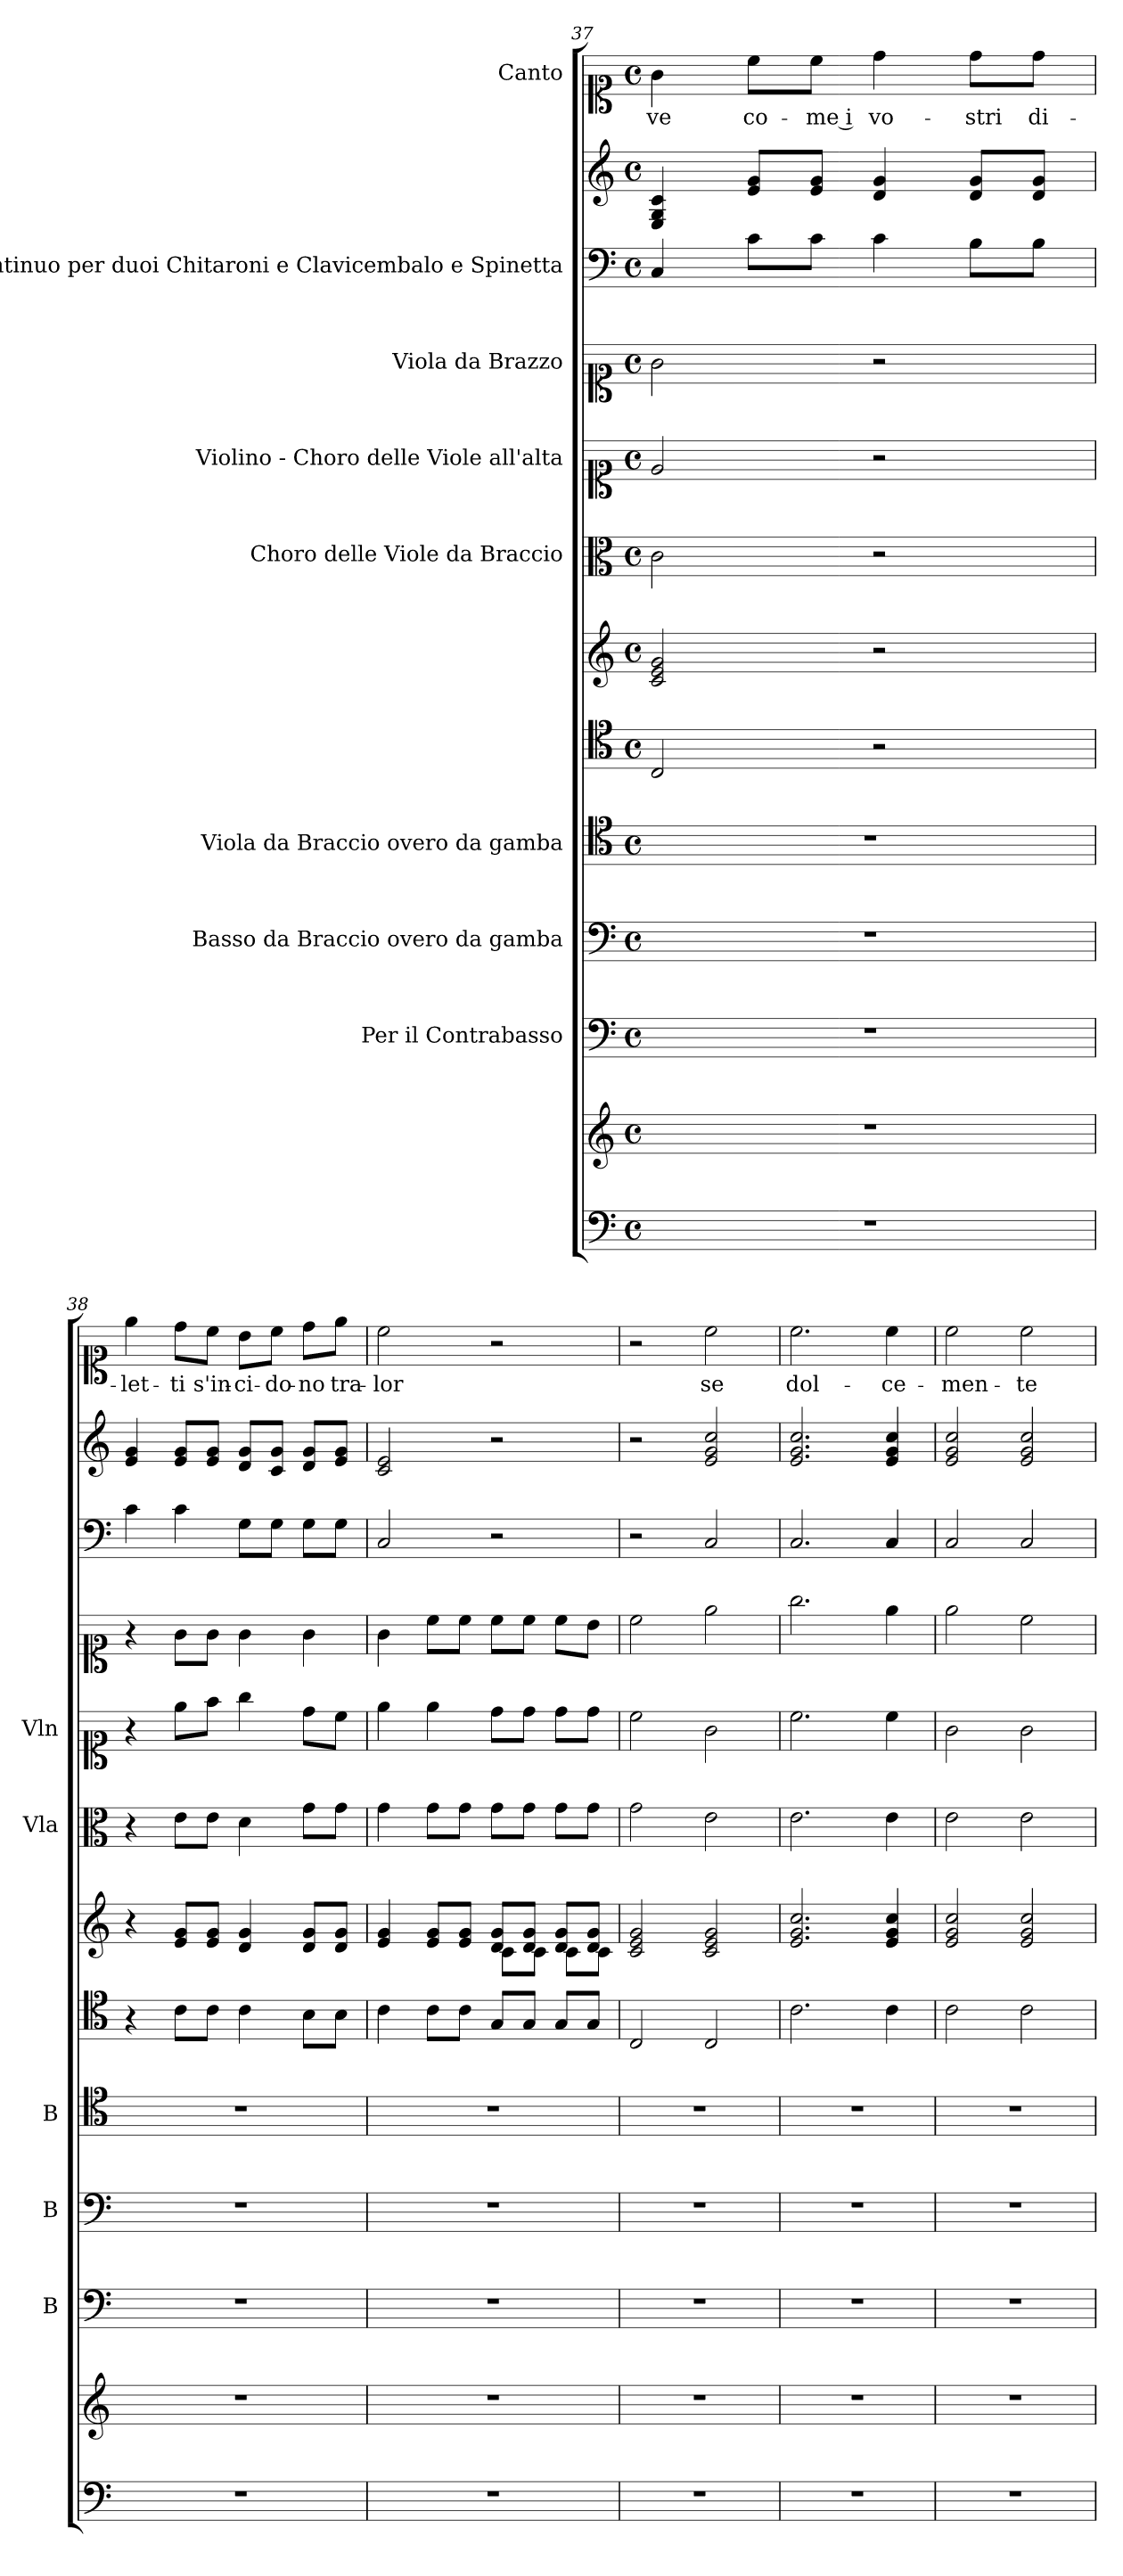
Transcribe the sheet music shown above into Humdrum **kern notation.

**kern	**kern	**kern	**kern	**kern	**kern	**kern	**kern	**kern	**kern	**kern	**kern	**kern	**text
*part12	*part11	*part10	*part9	*part8	*part7	*part6	*part5	*part4	*part3	*part2	*part2	*part1	*part1
*staff13	*staff12	*staff11	*staff10	*staff9	*staff8	*staff7	*staff6	*staff5	*staff4	*staff3	*staff2	*staff1	*staff1
*	*	*I"Per il Contrabasso	*I"Basso da Braccio overo da gamba	*I"Viola da Braccio overo da gamba	*	*	*I"Choro delle  Viole da Braccio	*I"Violino - Choro delle Viole all'alta	*I"Viola da Brazzo	*I"Basso continuo per duoi Chitaroni  e Clavicembalo e Spinetta	*	*I"Canto	*
*	*	*I'B	*I'B	*I'B	*	*	*I'Vla	*I'Vln	*	*	*	*	*
*clefF4	*clefG2	*clefF4	*clefF4	*clefC4	*clefC4	*clefG2	*clefC3	*clefC1	*clefC1	*clefF4	*clefG2	*clefC1	*
*k[]	*k[]	*k[]	*k[]	*k[]	*k[]	*k[]	*k[]	*k[]	*k[]	*k[]	*k[]	*k[]	*
*C:	*C:	*C:	*C:	*C:	*C:	*C:	*C:	*C:	*C:	*C:	*C:	*C:	*
*M4/4	*M4/4	*M4/4	*M4/4	*M4/4	*M4/4	*M4/4	*M4/4	*M4/4	*M4/4	*M4/4	*M4/4	*M4/4	*
*met(c)	*met(c)	*met(c)	*met(c)	*met(c)	*met(c)	*met(c)	*met(c)	*met(c)	*met(c)	*met(c)	*met(c)	*met(c)	*
=37	=37	=37	=37	=37	=37	=37	=37	=37	=37	=37	=37	=37	=37
!	!	!	!	!	!	!	!	!	!	!	!	!	!LO:LY:b
1r	1r	1r	1r	1r	2C/	2c/ 2e/ 2g/	2c\	2e/	2g\	4C/	4E/ 4G/ 4c/	4g\	-ve
!	!	!	!	!	!	!	!	!	!	!	!	!	!LO:LY:b
.	.	.	.	.	.	.	.	.	.	8c\L	8e/ 8g/L	8cc\L	co-
!	!	!	!	!	!	!	!	!	!	!	!	!	!LO:LY:b
.	.	.	.	.	.	.	.	.	.	8c\J	8e/ 8g/J	8cc\J	-me i
!	!	!	!	!	!	!	!	!	!	!	!	!	!LO:LY:b
.	.	.	.	.	2r	2r	2r	2r	2r	4c\	4d/ 4g/	4dd\	vo-
!	!	!	!	!	!	!	!	!	!	!	!	!	!LO:LY:b
.	.	.	.	.	.	.	.	.	.	8B\L	8d/ 8g/L	8dd\L	-stri
!	!	!	!	!	!	!	!	!	!	!	!	!	!LO:LY:b
.	.	.	.	.	.	.	.	.	.	8B\J	8d/ 8g/J	8dd\J	di-
!!LO:PB:g=z
=38	=38	=38	=38	=38	=38	=38	=38	=38	=38	=38	=38	=38	=38
!	!	!	!	!	!	!	!	!	!	!	!	!	!LO:LY:b
1r	1r	1r	1r	1r	4r	4r	4r	4r	4r	4c\	4e/ 4g/	4ee\	-let-
!	!	!	!	!	!	!	!	!	!	!	!	!	!LO:LY:b
.	.	.	.	.	8c\L	8e/ 8g/L	8e\L	8ee\L	8g\L	4c\	8e/ 8g/L	8dd\L	-ti
!	!	!	!	!	!	!	!	!	!	!	!	!	!LO:LY:b
.	.	.	.	.	8c\J	8e/ 8g/J	8e\J	8ff\J	8g\J	.	8e/ 8g/J	8cc\J	s'in-
!	!	!	!	!	!	!	!	!	!	!	!	!	!LO:LY:b
.	.	.	.	.	4c\	4d/ 4g/	4d\	4gg\	4g\	8G\L	8d/ 8g/L	8b\L	-ci-
!	!	!	!	!	!	!	!	!	!	!	!	!	!LO:LY:b
.	.	.	.	.	.	.	.	.	.	8G\J	8c/ 8g/J	8cc\J	-do-
!	!	!	!	!	!	!	!	!	!	!	!	!	!LO:LY:b
.	.	.	.	.	8B\L	8d/ 8g/L	8g\L	8dd\L	4g\	8G\L	8d/ 8g/L	8dd\L	-no
!	!	!	!	!	!	!	!	!	!	!	!	!	!LO:LY:b
.	.	.	.	.	8B\J	8d/ 8g/J	8g\J	8cc\J	.	8G\J	8e/ 8g/J	8ee\J	tra-
=39	=39	=39	=39	=39	=39	=39	=39	=39	=39	=39	=39	=39	=39
*	*	*	*	*	*	*^	*	*	*	*	*	*	*
!	!	!	!	!	!	!	!	!	!	!	!	!	!	!LO:LY:b
1r	1r	1r	1r	1r	4c\	4e/ 4g/	2ryy	4g\	4ee\	4g\	2C/	2c/ 2e/	2cc\	-lor
.	.	.	.	.	8c\L	8e/ 8g/L	.	8g\L	4ee\	8cc\L	.	.	.	.
.	.	.	.	.	8c\J	8e/ 8g/J	.	8g\J	.	8cc\J	.	.	.	.
.	.	.	.	.	8G/L	8d/ 8g/L	8c\L	8g\L	8dd\L	8cc\L	2r	2r	2r	.
.	.	.	.	.	8G/J	8d/ 8g/J	8c\J	8g\J	8dd\J	8cc\J	.	.	.	.
.	.	.	.	.	8G/L	8d/ 8g/L	8c\L	8g\L	8dd\L	8cc\L	.	.	.	.
.	.	.	.	.	8G/J	8d/ 8g/J	8c\J	8g\J	8dd\J	8b\J	.	.	.	.
*	*	*	*	*	*	*v	*v	*	*	*	*	*	*	*
=40	=40	=40	=40	=40	=40	=40	=40	=40	=40	=40	=40	=40	=40
1r	1r	1r	1r	1r	2C/	2c/ 2e/ 2g/	2g\	2cc\	2cc\	2r	2r	2r	.
!	!	!	!	!	!	!	!	!	!	!	!	!	!LO:LY:b
.	.	.	.	.	2C/	2c/ 2e/ 2g/	2e\	2g\	2ee\	2C/	2e/ 2g/ 2cc/	2cc\	se
=41	=41	=41	=41	=41	=41	=41	=41	=41	=41	=41	=41	=41	=41
!	!	!	!	!	!	!	!	!	!	!	!	!	!LO:LY:b
1r	1r	1r	1r	1r	2.c\	2.e/ 2.g/ 2.cc/	2.e\	2.cc\	2.gg\	2.C/	2.e/ 2.g/ 2.cc/	2.cc\	dol-
!	!	!	!	!	!	!	!	!	!	!	!	!	!LO:LY:b
.	.	.	.	.	4c\	4e/ 4g/ 4cc/	4e\	4cc\	4ee\	4C/	4e/ 4g/ 4cc/	4cc\	-ce-
=42	=42	=42	=42	=42	=42	=42	=42	=42	=42	=42	=42	=42	=42
!	!	!	!	!	!	!	!	!	!	!	!	!	!LO:LY:b
1r	1r	1r	1r	1r	2c\	2e/ 2g/ 2cc/	2e\	2g\	2ee\	2C/	2e/ 2g/ 2cc/	2cc\	-men-
!	!	!	!	!	!	!	!	!	!	!	!	!	!LO:LY:b
.	.	.	.	.	2c\	2e/ 2g/ 2cc/	2e\	2g\	2cc\	2C/	2e/ 2g/ 2cc/	2cc\	-te
=	=	=	=	=	=	=	=	=	=	=	=	=	=
*-	*-	*-	*-	*-	*-	*-	*-	*-	*-	*-	*-	*-	*-
